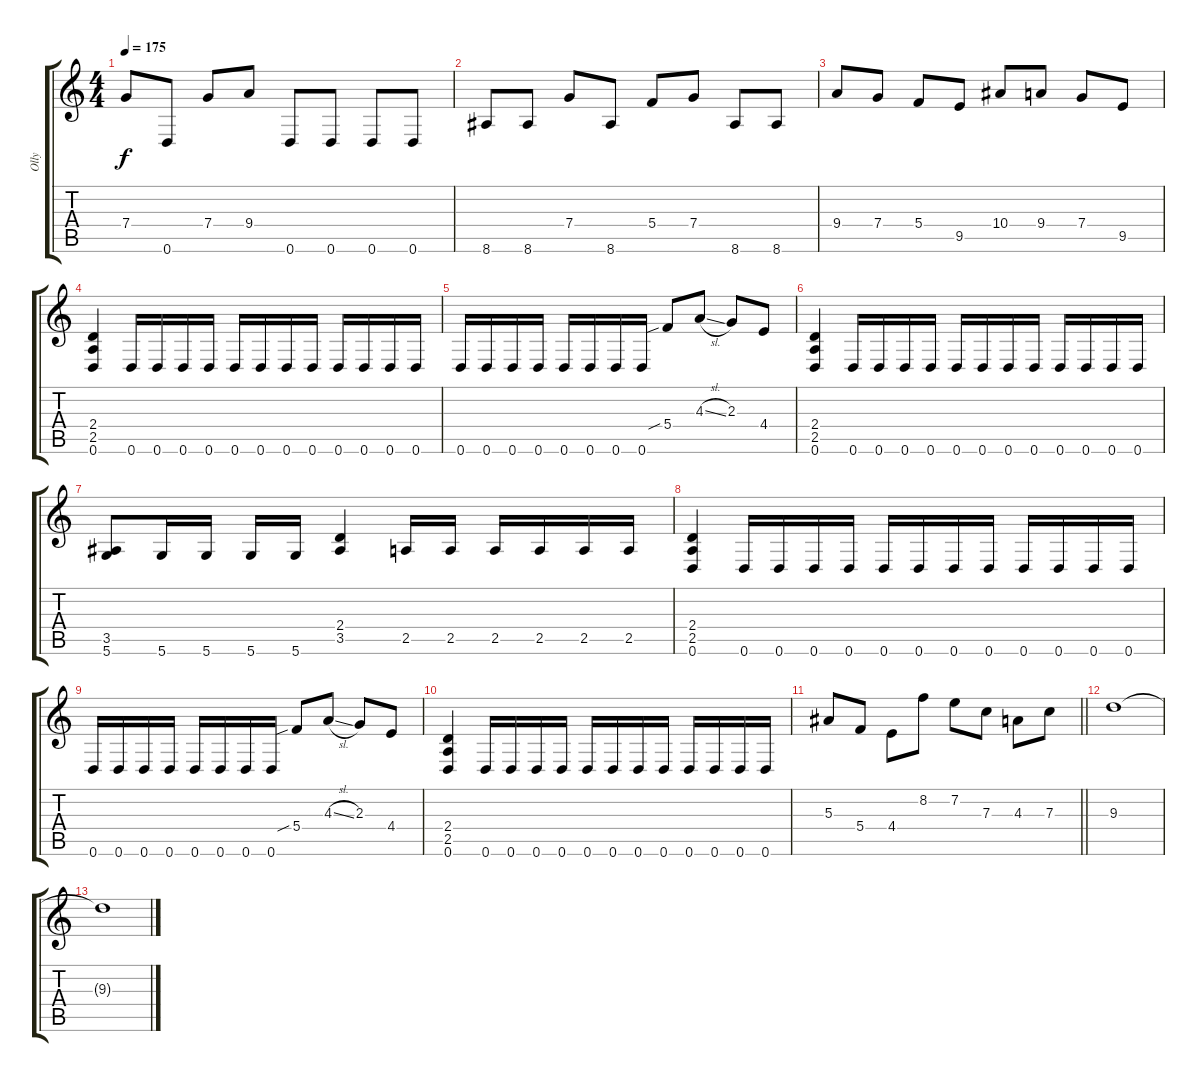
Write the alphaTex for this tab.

\track ("Olly" "Olly") {instrument distortionguitar}
\staff {score tabs}
\tuning (D4 A3 F3 C3 G2 D2) {hide}
\ts (4 4)
\tempo 175
\clef g2
\ks c
7.4.8{dy f} 0.6.8 7.4.8 9.4.8 0.6.8 0.6.8 0.6.8 0.6.8 |
8.6.8 8.6.8 7.4.8 8.6.8 5.4.8 7.4.8 8.6.8 8.6.8 |
9.4.8 7.4.8 5.4.8 9.5.8 10.4.8 9.4.8 7.4.8 9.5.8 |
(2.4 2.5 0.6).4 0.6.16 0.6.16 0.6.16 0.6.16 0.6.16 0.6.16 0.6.16 0.6.16 0.6.16 0.6.16 0.6.16 0.6.16 |
0.6.16 0.6.16 0.6.16 0.6.16 0.6.16 0.6.16 0.6.16 0.6.16 5.4{sib}.8 4.3{sl}.8 2.3.8 4.4.8 |
(2.4 2.5 0.6).4 0.6.16 0.6.16 0.6.16 0.6.16 0.6.16 0.6.16 0.6.16 0.6.16 0.6.16 0.6.16 0.6.16 0.6.16 |
(3.5 5.6).8 5.6.16 5.6.16 5.6.16 5.6.16 (2.4 3.5).4 2.5.16 2.5.16 2.5.16 2.5.16 2.5.16 2.5.16 |
(2.4 2.5 0.6).4 0.6.16 0.6.16 0.6.16 0.6.16 0.6.16 0.6.16 0.6.16 0.6.16 0.6.16 0.6.16 0.6.16 0.6.16 |
0.6.16 0.6.16 0.6.16 0.6.16 0.6.16 0.6.16 0.6.16 0.6.16 5.4{sib}.8 4.3{sl}.8 2.3.8 4.4.8 |
(2.4 2.5 0.6).4 0.6.16 0.6.16 0.6.16 0.6.16 0.6.16 0.6.16 0.6.16 0.6.16 0.6.16 0.6.16 0.6.16 0.6.16 |
\barLineRight lightlight
5.3.8 5.4.8 4.4.8 8.2.8 7.2.8 7.3.8 4.3.8 7.3.8 |
9.3.1 |
9.3{t}.1
